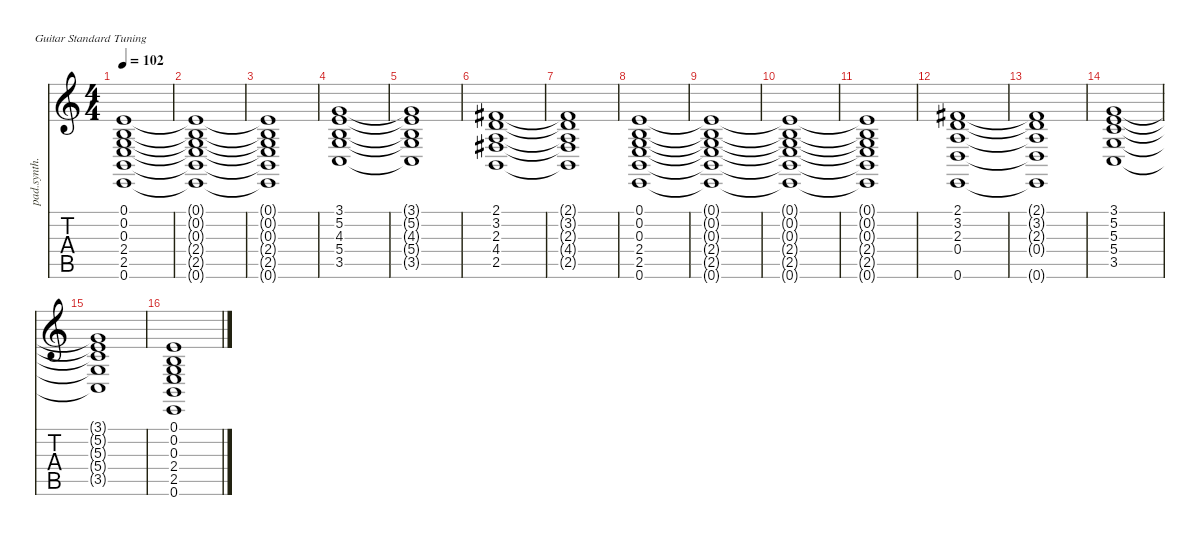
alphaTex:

\defaultSystemsLayout 4
\hideDynamics
\bracketExtendMode nobrackets
\otherSystemsTrackNameOrientation horizontal
\track ("Jon Carin" "pad.synth.") {instrument pad3polysynth}
\staff {score tabs}
\tuning (E4 B3 G3 D3 A2 E2)
\ts (4 4)
\tempo 102
\clef g2
\ks c
(0.1{t} 0.2{t} 0.3{t} 2.4{t} 2.5{t} 0.6{t}).1{dy f} |
(0.1{t} 0.2{t} 0.3{t} 2.4{t} 2.5{t} 0.6{t}).1 |
(0.1{t} 0.2{t} 0.3{t} 2.4{t} 2.5{t} 0.6{t}).1 |
(3.1 5.2 4.3 5.4 3.5).1 |
(3.1{t} 5.2{t} 4.3{t} 5.4{t} 3.5{t}).1 |
(2.1{acc #} 3.2 2.3 4.4{acc #} 2.5).1 |
(2.1{t acc #} 3.2{t} 2.3{t} 4.4{t acc #} 2.5{t}).1 |
(0.1 0.2 0.3 2.4 2.5 0.6).1 |
(0.1{t} 0.2{t} 0.3{t} 2.4{t} 2.5{t} 0.6{t}).1 |
(0.1{t} 0.2{t} 0.3{t} 2.4{t} 2.5{t} 0.6{t}).1 |
(0.1{t} 0.2{t} 0.3{t} 2.4{t} 2.5{t} 0.6{t}).1 |
(2.1{acc #} 3.2 2.3 0.4 0.6).1 |
(2.1{t acc #} 3.2{t} 2.3{t} 0.4{t} 0.6{t}).1 |
(3.1 5.2 5.3 5.4 3.5).1 |
(3.1{t} 5.2{t} 5.3{t} 5.4{t} 3.5{t}).1 |
(0.1 0.2 0.3 2.4 2.5 0.6).1
